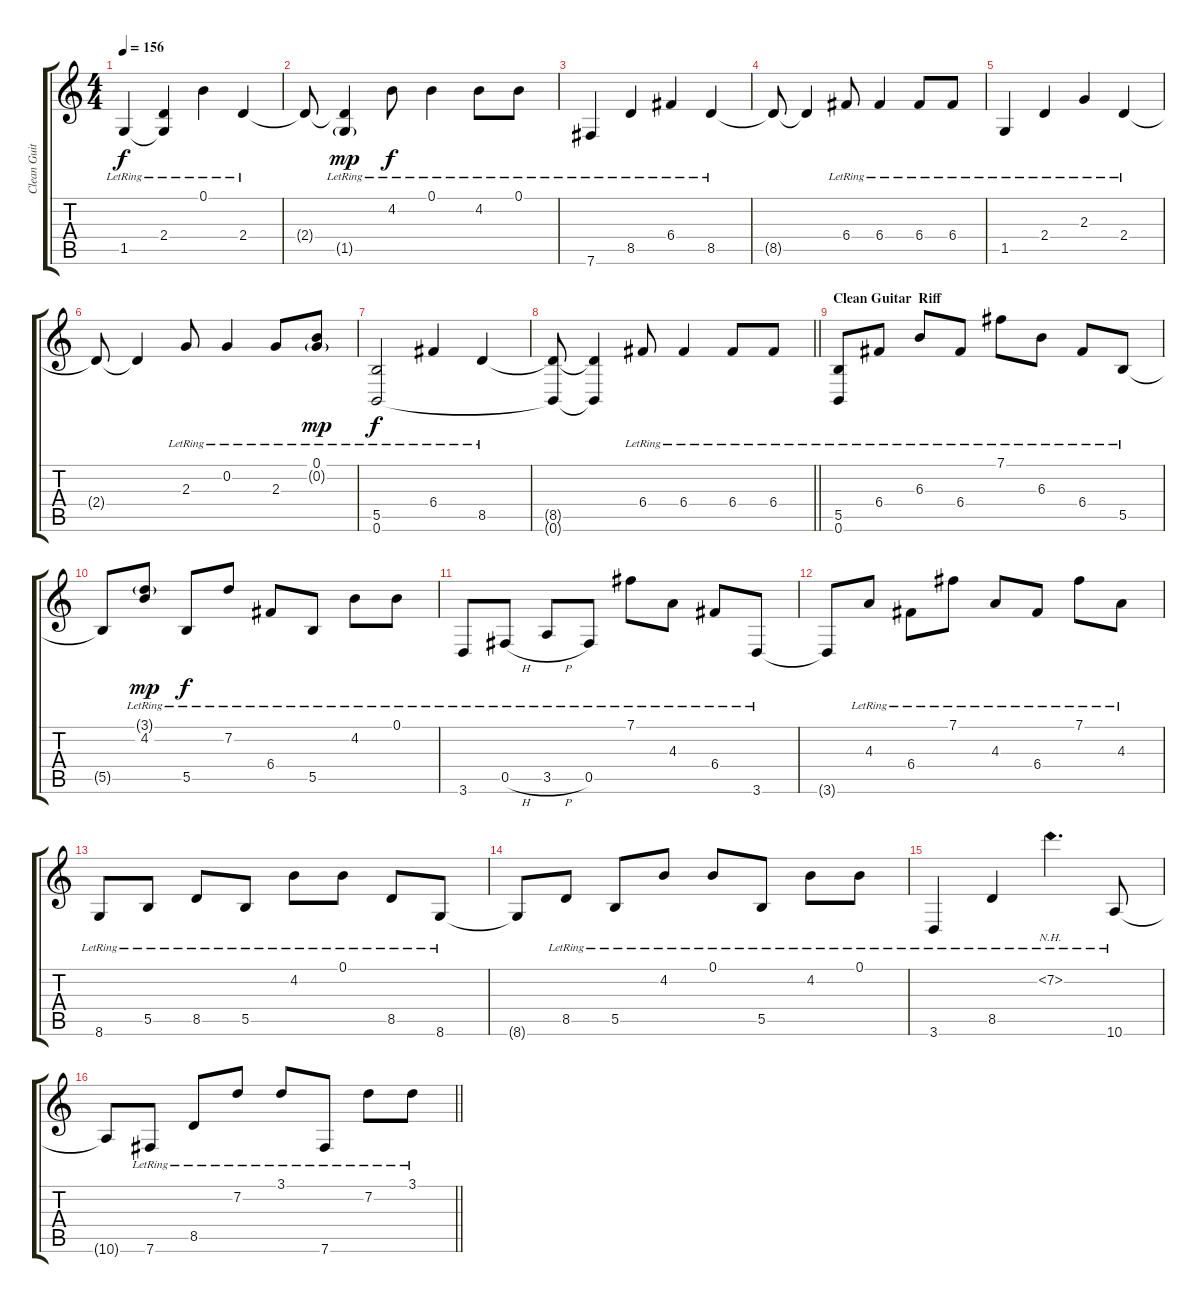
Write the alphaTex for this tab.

\track ("Clean Guitar/Third Lead" "Clean Guit") {instrument electricguitarjazz}
\staff {score tabs}
\tuning (B3 G3 F3 C3 Gb2 B1) {hide}
\ts (4 4)
\section ("" "")
\tempo 156
\clef g2
\ks c
1.5{lr}.4{dy f} (2.4{lr} 1.5{t}).4 0.1{lr}.4 2.4{lr}.4 |
2.4{t}.8 (2.4{t} 1.5{g lr}).4{dy mp} 4.2{lr}.8{dy f} 0.1{lr}.4 4.2{lr}.8 0.1{lr}.8 |
7.6{lr}.4 8.5{lr}.4 6.4{lr}.4 8.5{lr}.4 |
8.5{t}.8 8.5{t}.4 6.4{lr}.8 6.4{lr}.4 6.4{lr}.8 6.4{lr}.8 |
1.5{lr}.4 2.4{lr}.4 2.3{lr}.4 2.4{lr}.4 |
2.4{t}.8 2.4{t}.4 2.3{lr}.8 0.2{lr}.4 2.3{lr}.8 (0.1{lr} 0.2{g lr}).8{dy mp} |
(5.5{lr} 0.6{lr}).2{dy f} 6.4{lr}.4 8.5{lr}.4 |
\barLineRight lightlight
(8.5{t} 0.6{t}).8 (8.5{t} 0.6{t}).4 6.4{lr}.8 6.4{lr}.4 6.4{lr}.8 6.4{lr}.8 |
\section ("" "Clean Guitar  Riff")
(5.5{lr} 0.6{lr}).8 6.4{lr}.8 6.3{lr}.8 6.4{lr}.8 7.1{lr}.8 6.3{lr}.8 6.4{lr}.8 5.5{lr}.8 |
5.5{t}.8 (3.1{g lr} 4.2{lr}).8{dy mp} 5.5{lr}.8{dy f} 7.2{lr}.8 6.4{lr}.8 5.5{lr}.8 4.2{lr}.8 0.1{lr}.8 |
3.6{lr}.8 0.5{h lr}.8 3.5{h lr}.8 0.5{lr}.8 7.1{lr}.8 4.3{lr}.8 6.4{lr}.8 3.6{lr}.8 |
3.6{t}.8 4.3{lr}.8 6.4{lr}.8 7.1{lr}.8 4.3{lr}.8 6.4{lr}.8 7.1{lr}.8 4.3{lr}.8 |
8.6{lr}.8 5.5{lr}.8 8.5{lr}.8 5.5{lr}.8 4.2{lr}.8 0.1{lr}.8 8.5{lr}.8 8.6{lr}.8 |
8.6{t}.8 8.5{lr}.8 5.5{lr}.8 4.2{lr}.8 0.1{lr}.8 5.5{lr}.8 4.2{lr}.8 0.1{lr}.8 |
3.6{lr}.4 8.5{lr}.4 7.2{nh lr}.4{d} 10.6{lr}.8 |
\barLineRight lightlight
10.6{t}.8 7.6{lr}.8 8.5{lr}.8 7.2{lr}.8 3.1{lr}.8 7.6{lr}.8 7.2{lr}.8 3.1{lr}.8
